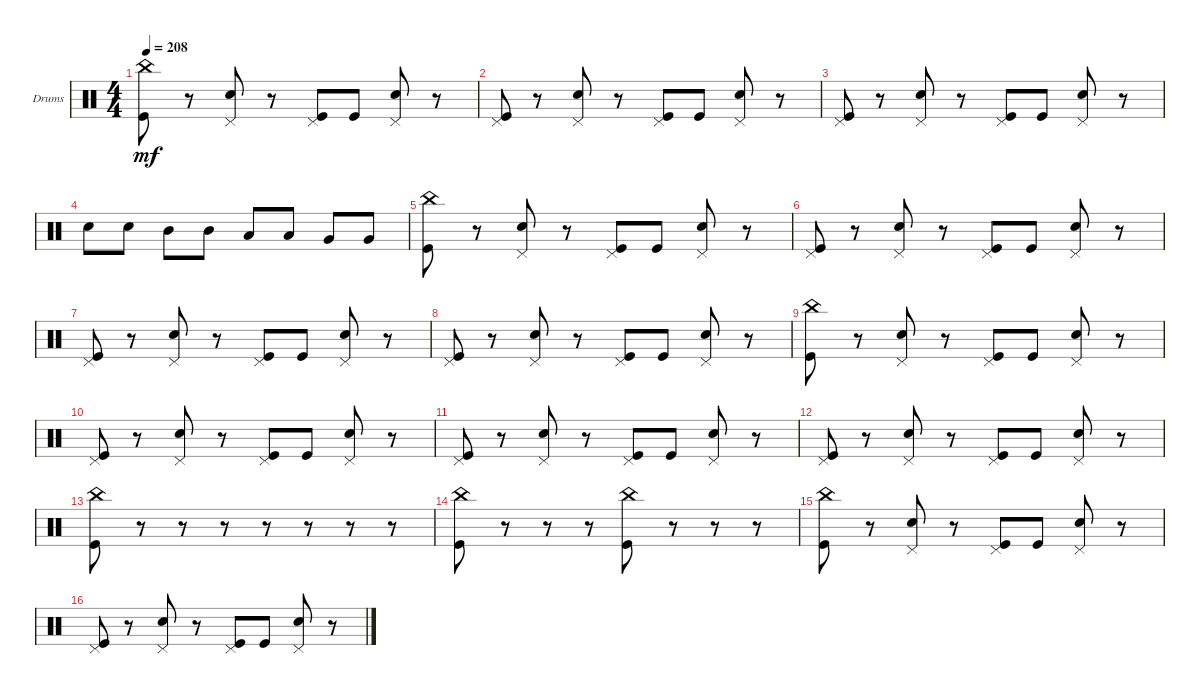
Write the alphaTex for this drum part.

\defaultSystemsLayout 4
\bracketExtendMode groupsimilarinstruments
\firstSystemTrackNameOrientation horizontal
\otherSystemsTrackNameOrientation horizontal
\track ("Drumkit" "Drums") {instrument percussion}
\staff {score}
\articulation defaults
\ts (4 4)
\tempo 208
\clef neutral
\ks c
("Kick (hit)" "China (hit)").8{dy mf} r.8 ("Snare (hit) 2" "Pedal Hi-Hat (hit)").8 r.8 ("Kick (hit)" "Pedal Hi-Hat (hit)").8 "Kick (hit)".8 ("Pedal Hi-Hat (hit)" "Snare (hit) 2").8 r.8 |
("Kick (hit)" "Pedal Hi-Hat (hit)").8 r.8 ("Snare (hit) 2" "Pedal Hi-Hat (hit)").8 r.8 ("Kick (hit)" "Pedal Hi-Hat (hit)").8 "Kick (hit)".8 ("Pedal Hi-Hat (hit)" "Snare (hit) 2").8 r.8 |
("Kick (hit)" "Pedal Hi-Hat (hit)").8 r.8 ("Snare (hit) 2" "Pedal Hi-Hat (hit)").8 r.8 ("Kick (hit)" "Pedal Hi-Hat (hit)").8 "Kick (hit)".8 ("Pedal Hi-Hat (hit)" "Snare (hit) 2").8 r.8 |
"Snare (hit) 2".8 "Snare (hit) 2".8 "Mid Tom (hit)".8 "Mid Tom (hit)".8 "Low Tom (hit)".8 "Low Tom (hit)".8 "Very Low Tom (hit)".8 "Very Low Tom (hit)".8 |
("Kick (hit)" "China (hit)").8 r.8 ("Snare (hit) 2" "Pedal Hi-Hat (hit)").8 r.8 ("Kick (hit)" "Pedal Hi-Hat (hit)").8 "Kick (hit)".8 ("Pedal Hi-Hat (hit)" "Snare (hit) 2").8 r.8 |
("Kick (hit)" "Pedal Hi-Hat (hit)").8 r.8 ("Snare (hit) 2" "Pedal Hi-Hat (hit)").8 r.8 ("Kick (hit)" "Pedal Hi-Hat (hit)").8 "Kick (hit)".8 ("Pedal Hi-Hat (hit)" "Snare (hit) 2").8 r.8 |
("Kick (hit)" "Pedal Hi-Hat (hit)").8 r.8 ("Snare (hit) 2" "Pedal Hi-Hat (hit)").8 r.8 ("Kick (hit)" "Pedal Hi-Hat (hit)").8 "Kick (hit)".8 ("Pedal Hi-Hat (hit)" "Snare (hit) 2").8 r.8 |
("Kick (hit)" "Pedal Hi-Hat (hit)").8 r.8 ("Snare (hit) 2" "Pedal Hi-Hat (hit)").8 r.8 ("Kick (hit)" "Pedal Hi-Hat (hit)").8 "Kick (hit)".8 ("Pedal Hi-Hat (hit)" "Snare (hit) 2").8 r.8 |
("Kick (hit)" "China (hit)").8 r.8 ("Snare (hit) 2" "Pedal Hi-Hat (hit)").8 r.8 ("Kick (hit)" "Pedal Hi-Hat (hit)").8 "Kick (hit)".8 ("Pedal Hi-Hat (hit)" "Snare (hit) 2").8 r.8 |
("Kick (hit)" "Pedal Hi-Hat (hit)").8 r.8 ("Snare (hit) 2" "Pedal Hi-Hat (hit)").8 r.8 ("Kick (hit)" "Pedal Hi-Hat (hit)").8 "Kick (hit)".8 ("Pedal Hi-Hat (hit)" "Snare (hit) 2").8 r.8 |
("Kick (hit)" "Pedal Hi-Hat (hit)").8 r.8 ("Snare (hit) 2" "Pedal Hi-Hat (hit)").8 r.8 ("Kick (hit)" "Pedal Hi-Hat (hit)").8 "Kick (hit)".8 ("Pedal Hi-Hat (hit)" "Snare (hit) 2").8 r.8 |
("Kick (hit)" "Pedal Hi-Hat (hit)").8 r.8 ("Snare (hit) 2" "Pedal Hi-Hat (hit)").8 r.8 ("Kick (hit)" "Pedal Hi-Hat (hit)").8 "Kick (hit)".8 ("Pedal Hi-Hat (hit)" "Snare (hit) 2").8 r.8 |
("Kick (hit)" "China (hit)").8 r.8 r.8 r.8 r.8 r.8 r.8 r.8 |
("Kick (hit)" "China (hit)").8 r.8 r.8 r.8 ("China (hit)" "Kick (hit)").8 r.8 r.8 r.8 |
("Kick (hit)" "China (hit)").8 r.8 ("Snare (hit) 2" "Pedal Hi-Hat (hit)").8 r.8 ("Kick (hit)" "Pedal Hi-Hat (hit)").8 "Kick (hit)".8 ("Pedal Hi-Hat (hit)" "Snare (hit) 2").8 r.8 |
("Kick (hit)" "Pedal Hi-Hat (hit)").8 r.8 ("Snare (hit) 2" "Pedal Hi-Hat (hit)").8 r.8 ("Kick (hit)" "Pedal Hi-Hat (hit)").8 "Kick (hit)".8 ("Pedal Hi-Hat (hit)" "Snare (hit) 2").8 r.8
